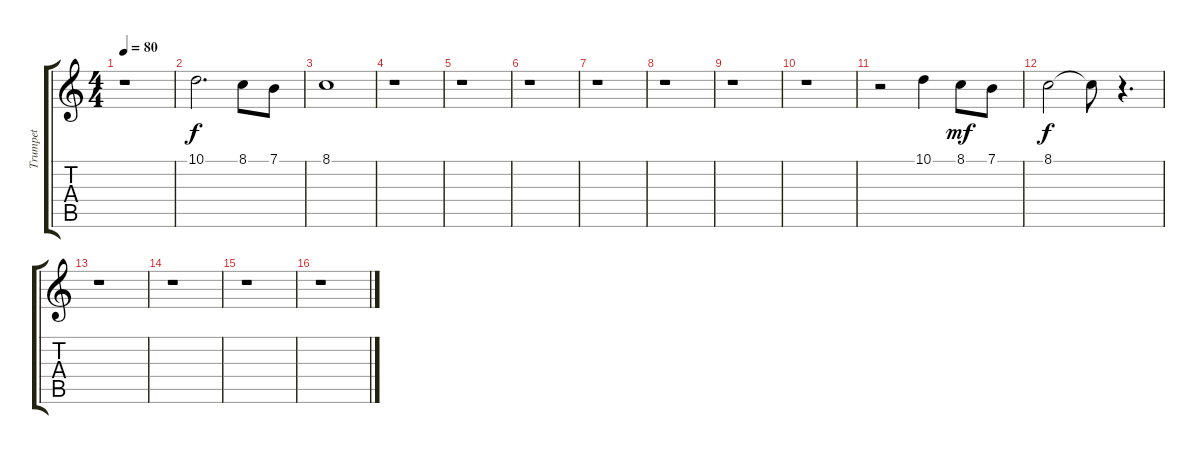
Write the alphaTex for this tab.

\track ("Trumpet" "Trumpet") {instrument trumpet}
\staff {score tabs}
\tuning (E4 B3 G3 D3 A2 E2) {hide}
\ts (4 4)
\tempo 80
\clef g2
\ks c
r.1{dy f} |
10.1.2{d volume 12} 8.1.8{volume 11} 7.1.8{volume 11} |
8.1.1 |
r.1 |
r.1 |
r.1 |
r.1 |
r.1 |
r.1 |
r.1 |
r.2 10.1.4{volume 12} 8.1.8{dy mf} 7.1.8 |
8.1.2{dy f} 8.1{t}.8 r.4{d} |
r.1 |
r.1 |
r.1 |
r.1
